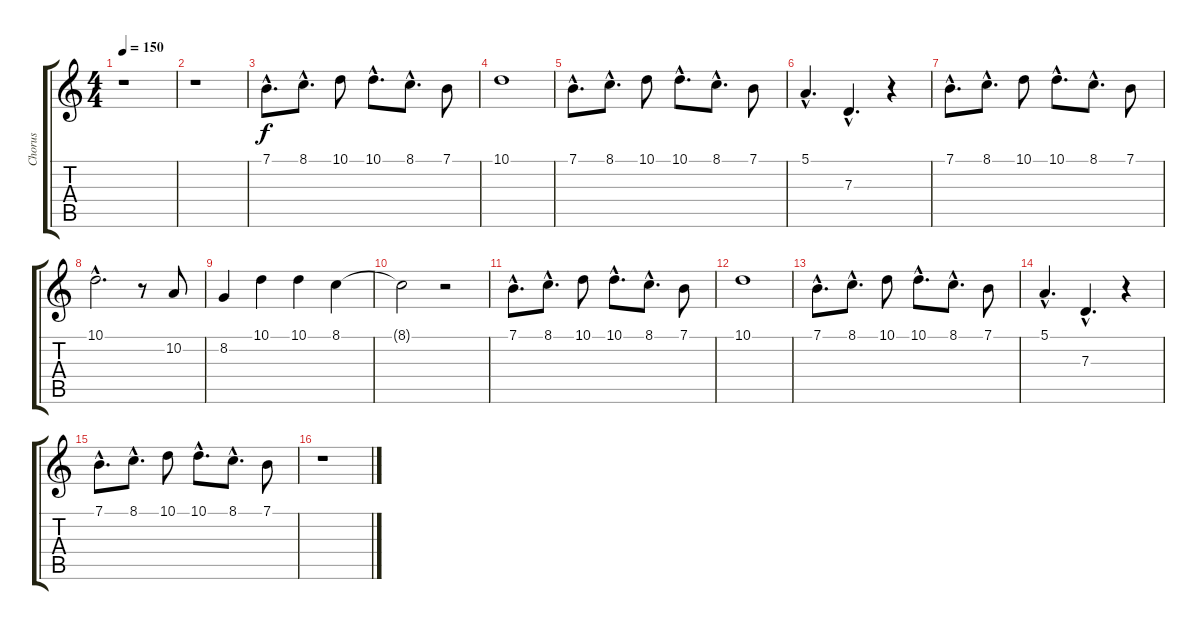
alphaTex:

\track ("Chorus" "Chorus") {instrument englishhorn}
\staff {score tabs}
\tuning (E4 B3 G3 D3 A2 E2) {hide}
\ts (4 4)
\tempo 150
\clef g2
\ks c
r.1{dy f} |
r.1 |
7.1{hac}.8{d} 8.1{hac}.8{d} 10.1.8 10.1{hac}.8{d} 8.1{hac}.8{d} 7.1.8 |
10.1.1 |
7.1{hac}.8{d} 8.1{hac}.8{d} 10.1.8 10.1{hac}.8{d} 8.1{hac}.8{d} 7.1.8 |
5.1{hac}.4{d} 7.3{hac}.4{d} r.4 |
7.1{hac}.8{d} 8.1{hac}.8{d} 10.1.8 10.1{hac}.8{d} 8.1{hac}.8{d} 7.1.8 |
10.1{hac}.2{d} r.8 10.2.8 |
8.2.4 10.1.4 10.1.4 8.1.4 |
8.1{t}.2 r.2 |
7.1{hac}.8{d} 8.1{hac}.8{d} 10.1.8 10.1{hac}.8{d} 8.1{hac}.8{d} 7.1.8 |
10.1.1 |
7.1{hac}.8{d} 8.1{hac}.8{d} 10.1.8 10.1{hac}.8{d} 8.1{hac}.8{d} 7.1.8 |
5.1{hac}.4{d} 7.3{hac}.4{d} r.4 |
7.1{hac}.8{d} 8.1{hac}.8{d} 10.1.8 10.1{hac}.8{d} 8.1{hac}.8{d} 7.1.8 |
r.1
